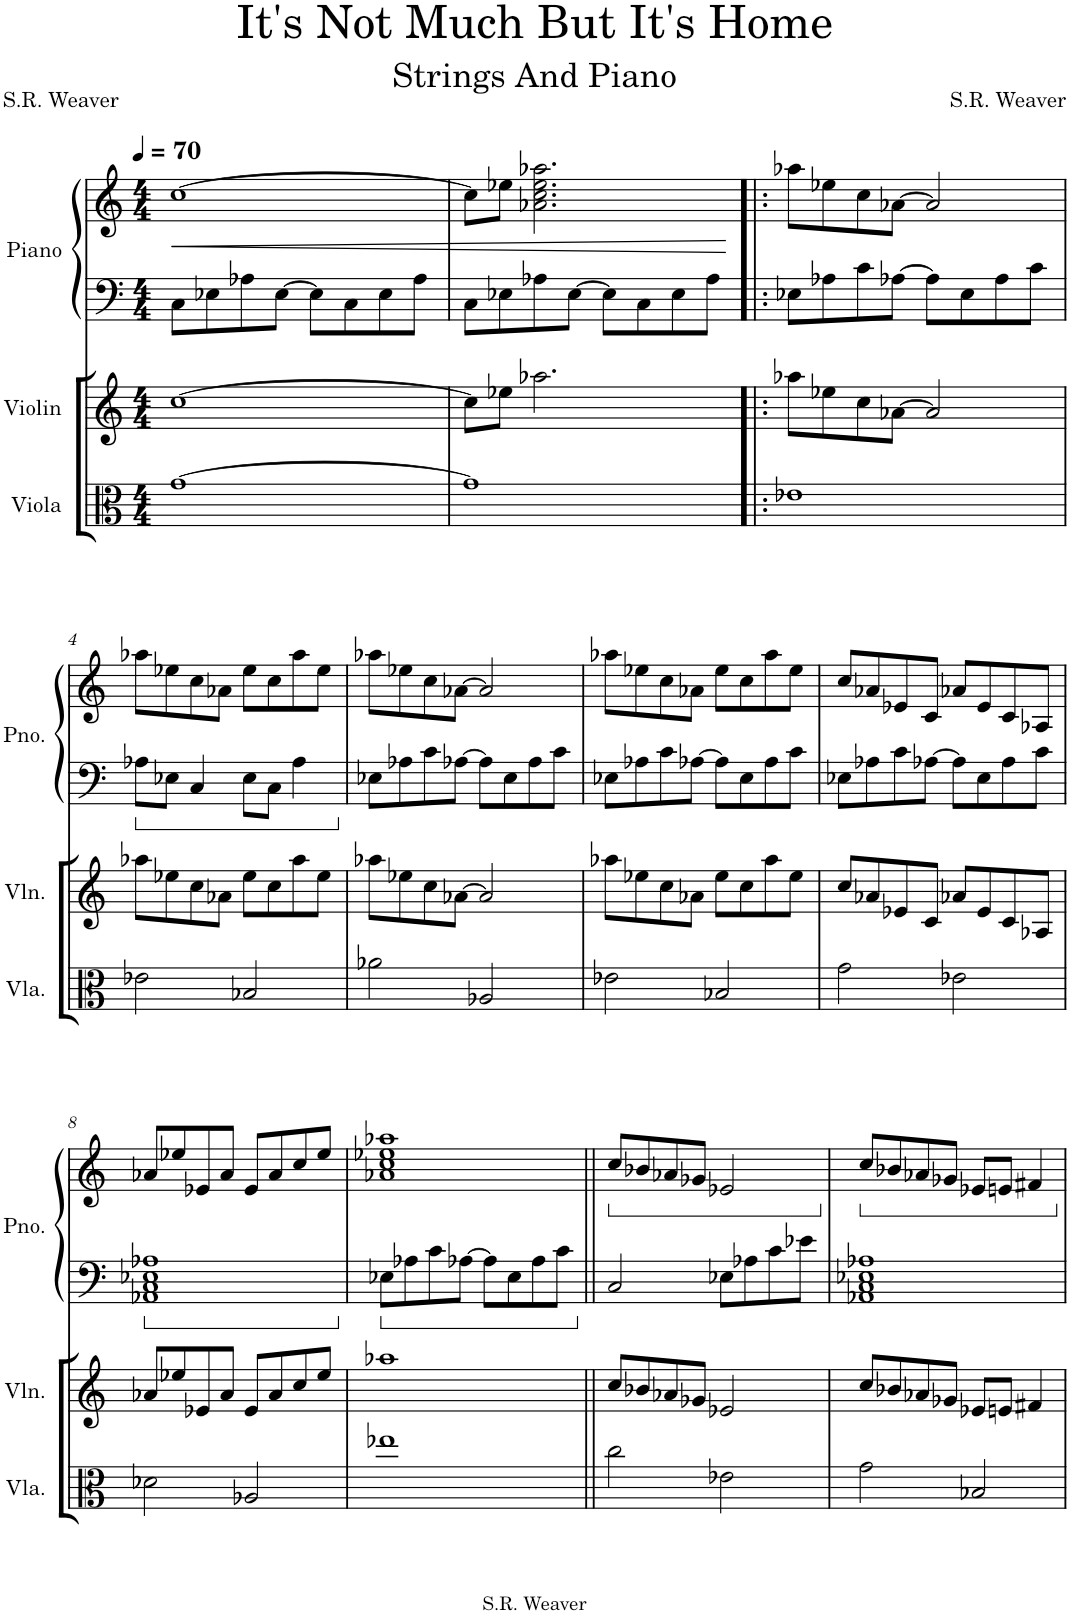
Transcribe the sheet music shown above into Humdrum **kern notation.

**kern	**kern	**kern	**kern	**dynam
*part3	*part2	*part1	*part1	*part1
*staff4	*staff3	*staff2	*staff1	*staff1/2
*I"Viola	*I"Violin	*I"Piano	*	*
*I'Vla.	*I'Vln.	*I'Pno.	*	*
*clefC3	*clefG2	*clefF4	*clefG2	*
*k[]	*k[]	*k[]	*k[]	*
*M4/4	*M4/4	*M4/4	*M4/4	*
*MM70	*MM70	*MM70	*MM70	*
=1	=1	=1	=1	=1
!	!	!	!	!LO:HP:b
[1g	[1cc	8C\L	[1cc	<
.	.	8E-X\	.	.
.	.	8A-X\	.	.
.	.	[8E-\J	.	.
.	.	8E-\L]	.	.
.	.	8C\	.	.
.	.	8E-\	.	.
.	.	8A-\J	.	.
=2	=2	=2	=2	=2
1g]	8cc\L]	8C\L	8cc\L]	.
.	8ee-X\J	8E-X\	8ee-X\J	.
.	2.aa-X\	8A-X\	2.a-X\ 2.cc\ 2.ee-\ 2.aa-X\	.
.	.	[8E-\J	.	.
.	.	8E-\L]	.	.
.	.	8C\	.	.
.	.	8E-\	.	.
.	.	8A-\J	.	.
.	.	.	.	[
=3!|:	=3!|:	=3!|:	=3!|:	=3!|:
1e-X	8aa-X\L	8E-X\L	8aa-X\L	.
.	8ee-X\	8A-X\	8ee-X\	.
.	8cc\	8c\	8cc\	.
.	[8a-X\J	[8A-X\J	[8a-X\J	.
.	2a-/]	8A-\L]	2a-/]	.
.	.	8E-\	.	.
.	.	8A-\	.	.
.	.	8c\J	.	.
!!LO:LB:g=z
=4	=4	=4	=4	=4
2e-X\	8aa-X\L	8A-X\L	8aa-X\L	.
.	8ee-X\	8E-X\J	8ee-X\	.
.	8cc\	4C/	8cc\	.
.	8a-X\J	.	8a-X\J	.
2B-X/	8ee-\L	8E-\L	8ee-\L	.
.	8cc\	8C\J	8cc\	.
.	8aa-\	4A-\	8aa-\	.
.	8ee-\J	.	8ee-\J	.
=5	=5	=5	=5	=5
2a-X\	8aa-X\L	8E-X\L	8aa-X\L	.
.	8ee-X\	8A-X\	8ee-X\	.
.	8cc\	8c\	8cc\	.
.	[8a-X\J	[8A-X\J	[8a-X\J	.
2A-X/	2a-/]	8A-\L]	2a-/]	.
.	.	8E-\	.	.
.	.	8A-\	.	.
.	.	8c\J	.	.
=6	=6	=6	=6	=6
2e-X\	8aa-X\L	8E-X\L	8aa-X\L	.
.	8ee-X\	8A-X\	8ee-X\	.
.	8cc\	8c\	8cc\	.
.	8a-X\J	[8A-X\J	8a-X\J	.
2B-X/	8ee-\L	8A-\L]	8ee-\L	.
.	8cc\	8E-\	8cc\	.
.	8aa-\	8A-\	8aa-\	.
.	8ee-\J	8c\J	8ee-\J	.
=7	=7	=7	=7	=7
2g\	8cc/L	8E-X\L	8cc/L	.
.	8a-X/	8A-X\	8a-X/	.
.	8e-X/	8c\	8e-X/	.
.	8c/J	[8A-X\J	8c/J	.
2e-X\	8a-X/L	8A-\L]	8a-X/L	.
.	8e-/	8E-\	8e-/	.
.	8c/	8A-\	8c/	.
.	8A-X/J	8c\J	8A-X/J	.
!!LO:LB:g=z
=8	=8	=8	=8	=8
2d-X\	8a-X/L	1AA-X 1C 1E-X 1A-X	8a-X/L	.
.	8ee-X/	.	8ee-X/	.
.	8e-X/	.	8e-X/	.
.	8a-/J	.	8a-/J	.
2A-X/	8e-/L	.	8e-/L	.
.	8a-/	.	8a-/	.
.	8cc/	.	8cc/	.
.	8ee-/J	.	8ee-/J	.
=9	=9	=9	=9	=9
1ee-X	1aa-X	8E-X\L	1a-X 1cc 1ee-X 1aa-X	.
.	.	8A-X\	.	.
.	.	8c\	.	.
.	.	[8A-X\J	.	.
.	.	8A-\L]	.	.
.	.	8E-\	.	.
.	.	8A-\	.	.
.	.	8c\J	.	.
=10||	=10||	=10||	=10||	=10||
*	*	*	*ped	*
2cc\	8cc/L	2C/	8cc/L	.
.	8b-X/	.	8b-X/	.
.	8a-X/	.	8a-X/	.
.	8g-X/J	.	8g-X/J	.
2e-X\	2e-X/	8E-X\L	2e-X/	.
.	.	8A-X\	.	.
.	.	8c\	.	.
.	.	8e-X\J	.	.
=11	=11	=11	=11	=11
*	*	*	*Xped	*
*	*	*	*ped	*
2g\	8cc/L	1AA-X 1C 1E-X 1A-X	8cc/L	.
.	8b-X/	.	8b-X/	.
.	8a-X/	.	8a-X/	.
.	8g-X/J	.	8g-X/J	.
2B-X/	8e-X/L	.	8e-X/L	.
.	8en/J	.	8en/J	.
.	4f#X/	.	4f#X/	.
*	*	*	*Xped	*
=	=	=	=	=
*-	*-	*-	*-	*-
